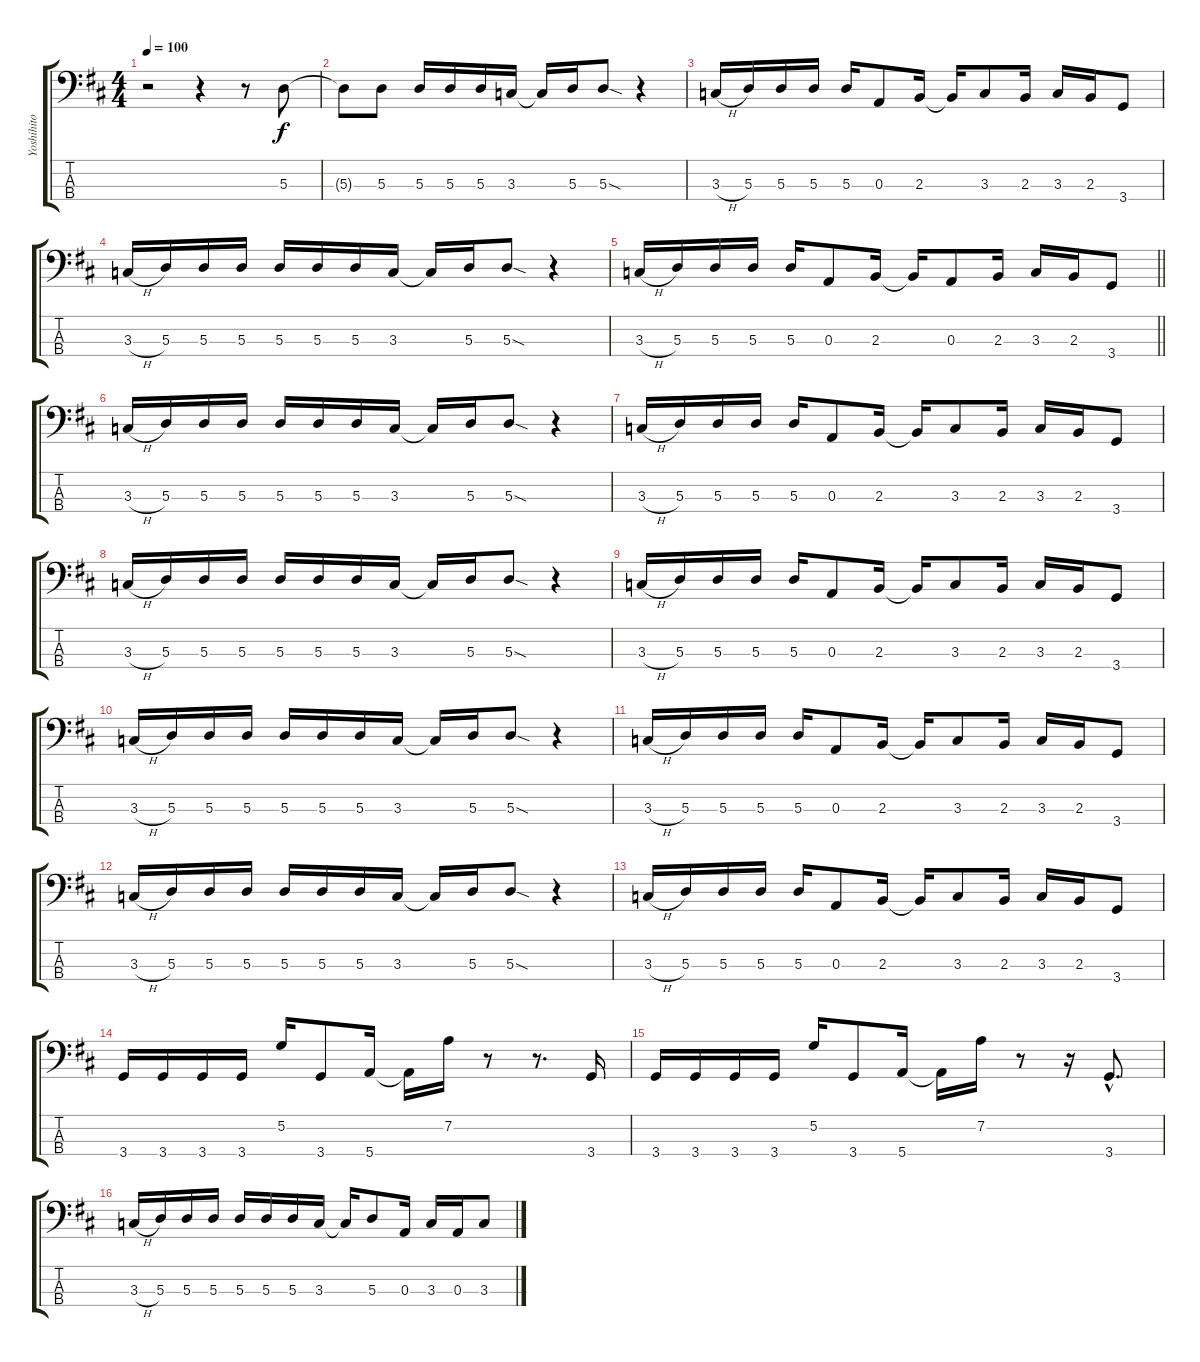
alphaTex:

\track ("Yoshihito Onda" "Yoshihito ") {instrument electricbasspick}
\staff {score tabs}
\tuning (G2 D2 A1 E1) {hide}
\ts (4 4)
\tempo 100
\clef f4
\ks d
r.2{dy f instrument electricbasspick} r.4 r.8 5.3.8 |
5.3{t}.8 5.3.8 5.3.16 5.3.16 5.3.16 3.3.16 3.3{t}.16 5.3.16 5.3{sod}.8 r.4 |
3.3{h}.16 5.3.16 5.3.16 5.3.16 5.3.16 0.3.8 2.3.16 2.3{t}.16 3.3.8 2.3.16 3.3.16 2.3.16 3.4.8 |
3.3{h}.16 5.3.16 5.3.16 5.3.16 5.3.16 5.3.16 5.3.16 3.3.16 3.3{t}.16 5.3.16 5.3{sod}.8 r.4 |
\barLineRight lightlight
3.3{h}.16 5.3.16 5.3.16 5.3.16 5.3.16 0.3.8 2.3.16 2.3{t}.16 0.3.8 2.3.16 3.3.16 2.3.16 3.4.8 |
3.3{h}.16 5.3.16 5.3.16 5.3.16 5.3.16 5.3.16 5.3.16 3.3.16 3.3{t}.16 5.3.16 5.3{sod}.8 r.4 |
3.3{h}.16 5.3.16 5.3.16 5.3.16 5.3.16 0.3.8 2.3.16 2.3{t}.16 3.3.8 2.3.16 3.3.16 2.3.16 3.4.8 |
3.3{h}.16 5.3.16 5.3.16 5.3.16 5.3.16 5.3.16 5.3.16 3.3.16 3.3{t}.16 5.3.16 5.3{sod}.8 r.4 |
3.3{h}.16 5.3.16 5.3.16 5.3.16 5.3.16 0.3.8 2.3.16 2.3{t}.16 3.3.8 2.3.16 3.3.16 2.3.16 3.4.8 |
3.3{h}.16 5.3.16 5.3.16 5.3.16 5.3.16 5.3.16 5.3.16 3.3.16 3.3{t}.16 5.3.16 5.3{sod}.8 r.4 |
3.3{h}.16 5.3.16 5.3.16 5.3.16 5.3.16 0.3.8 2.3.16 2.3{t}.16 3.3.8 2.3.16 3.3.16 2.3.16 3.4.8 |
3.3{h}.16 5.3.16 5.3.16 5.3.16 5.3.16 5.3.16 5.3.16 3.3.16 3.3{t}.16 5.3.16 5.3{sod}.8 r.4 |
3.3{h}.16 5.3.16 5.3.16 5.3.16 5.3.16 0.3.8 2.3.16 2.3{t}.16 3.3.8 2.3.16 3.3.16 2.3.16 3.4.8 |
3.4.16 3.4.16 3.4.16 3.4.16 5.2.16 3.4.8 5.4.16 5.4{t}.16 7.2.16 r.8 r.8{d} 3.4.16 |
3.4.16 3.4.16 3.4.16 3.4.16 5.2.16 3.4.8 5.4.16 5.4{t}.16 7.2.16 r.8 r.16 3.4{hac}.8{d} |
3.3{h}.16 5.3.16 5.3.16 5.3.16 5.3.16 5.3.16 5.3.16 3.3.16 3.3{t}.16 5.3.8 0.3.16 3.3.16 0.3.16 3.3.8
